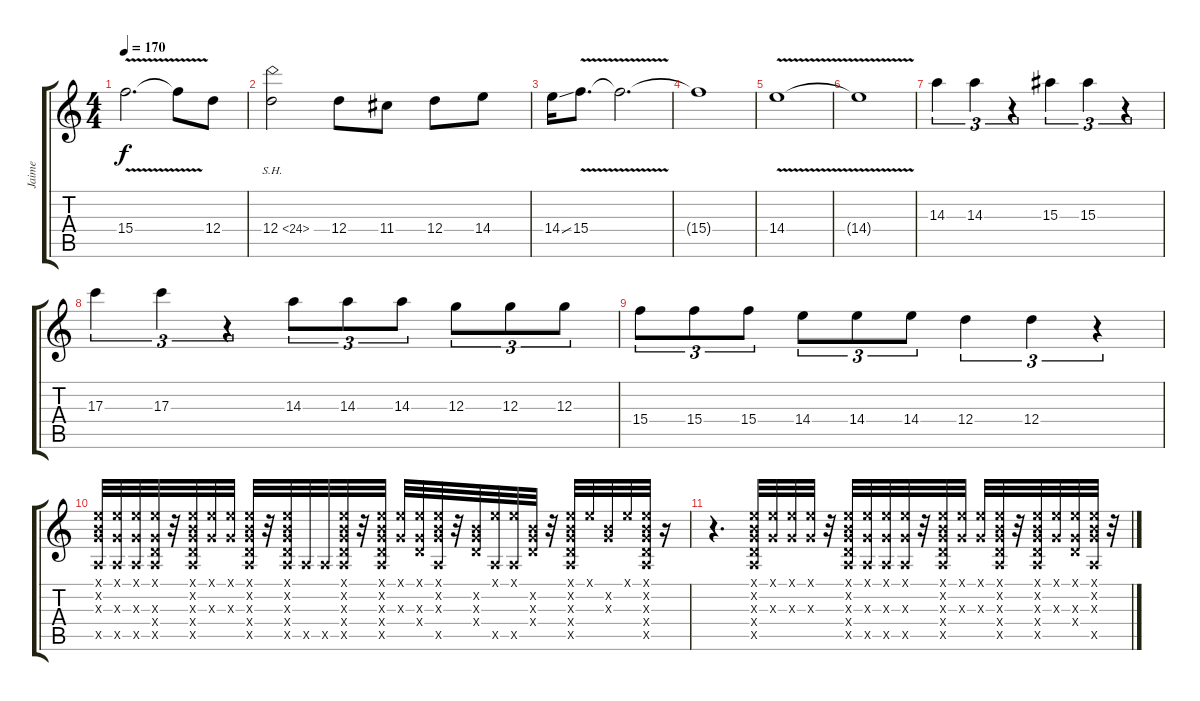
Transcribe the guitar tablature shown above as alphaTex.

\track ("Jaime" "Jaime") {instrument overdrivenguitar}
\staff {score tabs}
\tuning (E4 B3 G3 D3 A2 E2) {hide}
\ts (4 4)
\tempo 170
\clef g2
\ks c
15.4{v}.2{d dy f} 15.4{t}.8 12.4.8 |
12.4{sh 12}.2 12.4.8 11.4.8 12.4.8 14.4.8 |
14.4{ss}.16 15.4{v}.8{d} 15.4{t}.2{d} |
15.4{t}.1 |
14.4{v}.1 |
14.4{t}.1 |
14.3.4{tu (3 2)} 14.3.4{tu (3 2)} r.4{tu (3 2)} 15.3.4{tu (3 2)} 15.3.4{tu (3 2)} r.4{tu (3 2)} |
17.3.4{tu (3 2)} 17.3.4{tu (3 2)} r.4{tu (3 2)} 14.3.8{tu (3 2)} 14.3.8{tu (3 2)} 14.3.8{tu (3 2)} 12.3.8{tu (3 2)} 12.3.8{tu (3 2)} 12.3.8{tu (3 2)} |
15.4.8{tu (3 2)} 15.4.8{tu (3 2)} 15.4.8{tu (3 2)} 14.4.8{tu (3 2)} 14.4.8{tu (3 2)} 14.4.8{tu (3 2)} 12.4.4{tu (3 2)} 12.4.4{tu (3 2)} r.4{tu (3 2)} |
(0.1{x} 0.2{x} 0.3{x} 0.5{x}).32 (0.1{x} 0.3{x} 0.5{x}).32 (0.1{x} 0.3{x} 0.5{x}).32 (0.1{x} 0.3{x} 0.4{x} 0.5{x}).32 r.32 (0.1{x} 0.2{x} 0.3{x} 0.4{x} 0.5{x}).32 (0.1{x} 0.3{x}).32 (0.1{x} 0.3{x}).32 (0.1{x} 0.2{x} 0.3{x} 0.4{x} 0.5{x}).32 r.32 (0.1{x} 0.2{x} 0.3{x} 0.4{x} 0.5{x}).32 0.5{x}.32 0.5{x}.32 (0.1{x} 0.2{x} 0.3{x} 0.4{x} 0.5{x}).32 r.32 (0.1{x} 0.2{x} 0.3{x} 0.4{x} 0.5{x}).32 (0.1{x} 0.3{x}).32 (0.1{x} 0.3{x} 0.4{x}).32 (0.1{x} 0.2{x} 0.3{x} 0.5{x}).32 r.32 (0.2{x} 0.3{x} 0.4{x}).32 (0.1{x} 0.5{x}).32 (0.1{x} 0.5{x}).32 (0.2{x} 0.3{x} 0.4{x}).32 r.32 (0.1{x} 0.2{x} 0.3{x} 0.4{x} 0.5{x}).32 0.1{x}.32 (0.2{x} 0.3{x}).32 0.1{x}.32 (0.1{x} 0.2{x} 0.3{x} 0.4{x} 0.5{x}).32 r.16 |
r.4{d} (0.1{x} 0.2{x} 0.3{x} 0.4{x} 0.5{x}).32 (0.1{x} 0.3{x}).32 (0.1{x} 0.3{x}).32 (0.1{x} 0.3{x}).32 r.32 (0.1{x} 0.2{x} 0.3{x} 0.4{x} 0.5{x}).32 (0.1{x} 0.3{x} 0.5{x}).32 (0.1{x} 0.3{x} 0.5{x}).32 (0.1{x} 0.3{x} 0.5{x}).32 r.32 (0.1{x} 0.2{x} 0.3{x} 0.4{x} 0.5{x}).32 (0.1{x} 0.3{x}).32 (0.1{x} 0.3{x}).32 (0.1{x} 0.2{x} 0.3{x} 0.4{x} 0.5{x}).32 r.32 (0.1{x} 0.2{x} 0.3{x} 0.4{x} 0.5{x}).32 (0.1{x} 0.3{x}).32 (0.1{x} 0.3{x} 0.4{x}).32 (0.1{x} 0.2{x} 0.3{x} 0.5{x}).32 r.32
